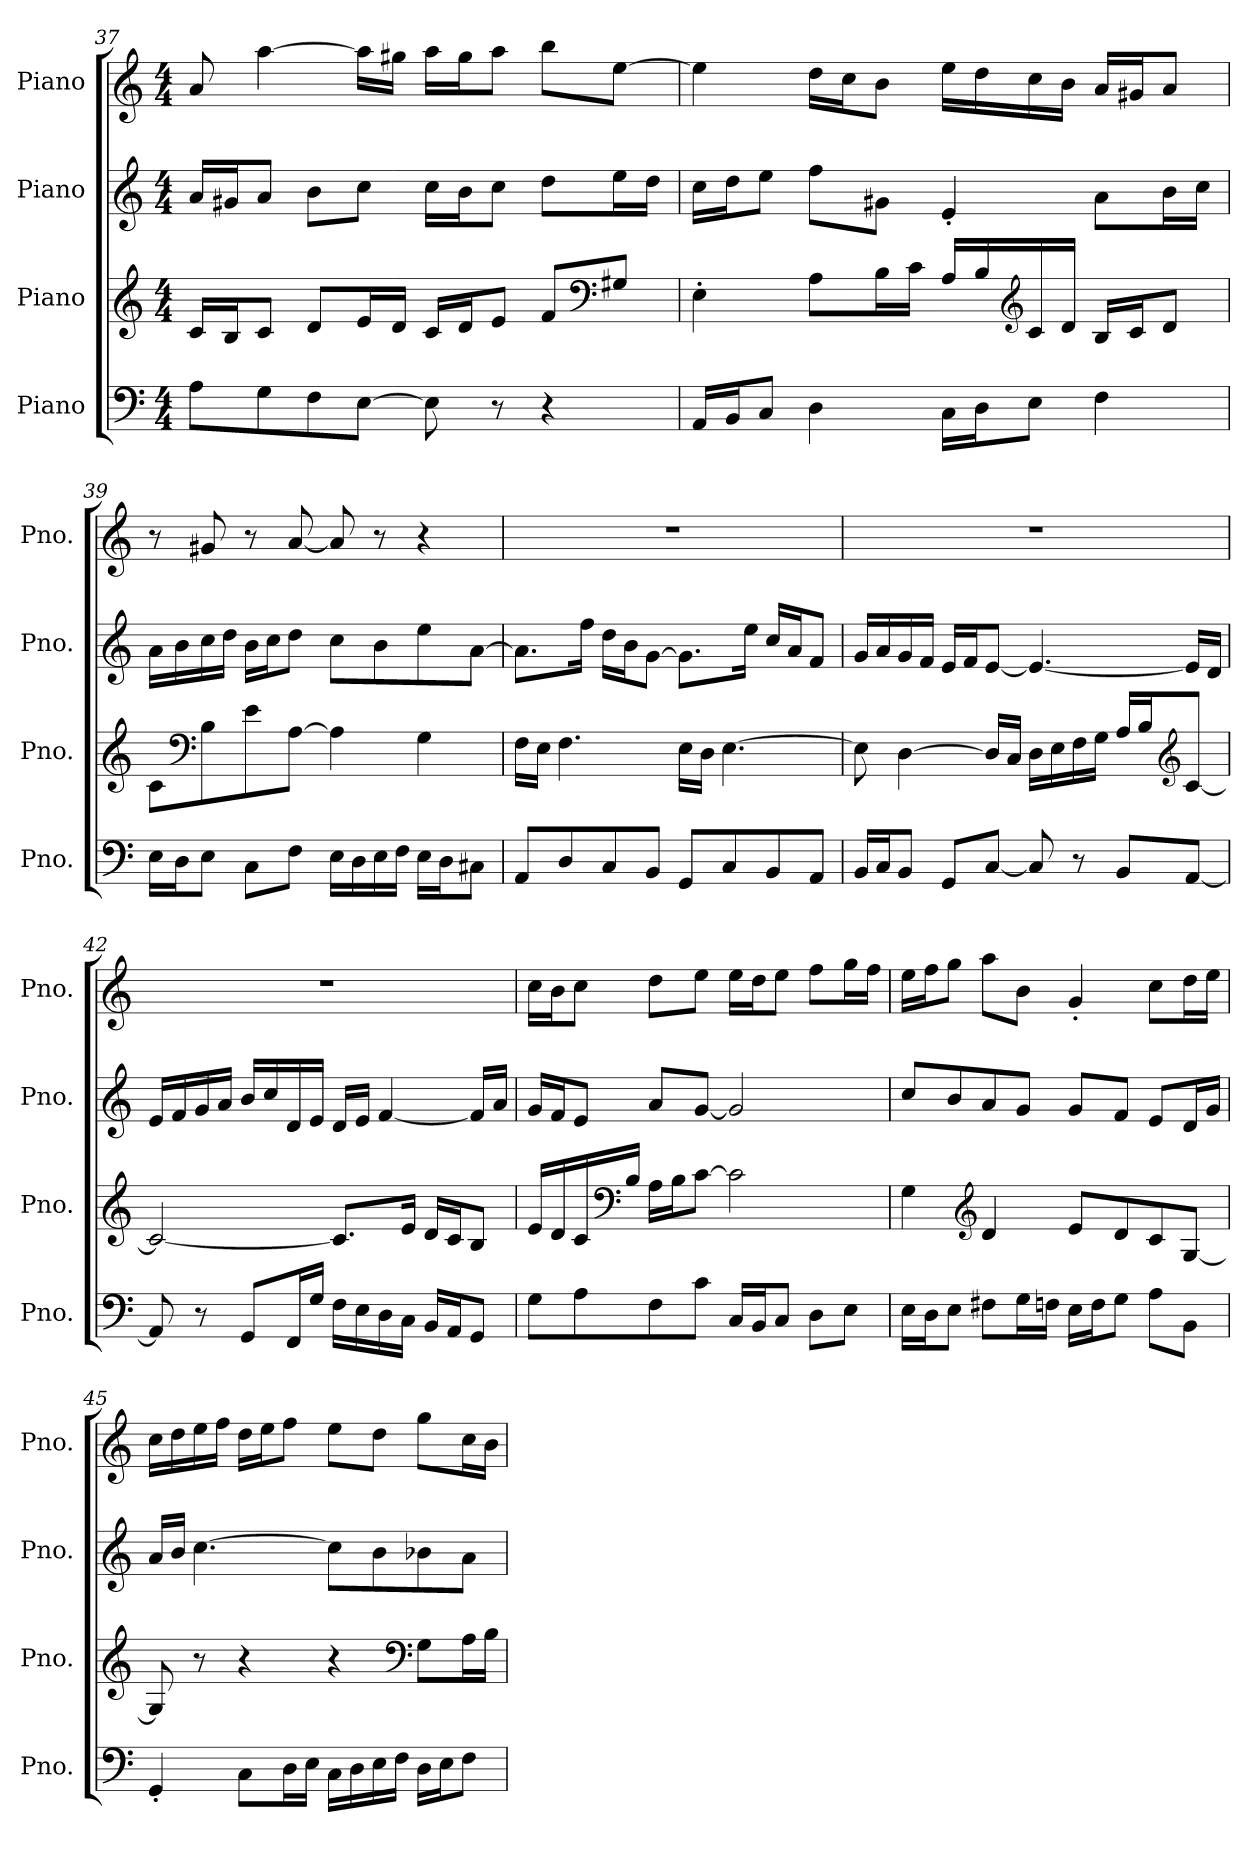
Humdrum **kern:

**kern	**kern	**kern	**kern
*part4	*part3	*part2	*part1
*staff4	*staff3	*staff2	*staff1
*I"Piano	*I"Piano	*I"Piano	*I"Piano
*I'Pno.	*I'Pno.	*I'Pno.	*I'Pno.
!!LO:PB:g=z
*clefF4	*clefG2	*clefG2	*clefG2
*k[]	*k[]	*k[]	*k[]
*M4/4	*M4/4	*M4/4	*M4/4
=37	=37	=37	=37
8Ai\L	16cj/LL	16aZ/LL	8aV/
.	16Bj/J	16g#XZ/J	.
8Gi\	8cj/J	8aZ/J	[4aaV\
8Fi\	8dj/L	8bZ\L	.
[8Ei\J	16ej/L	8ccZ\J	16aaV\LL]
.	16dj/JJ	.	16gg#XV\JJ
8Ei\]	16cj/LL	16ccZ\LL	16aaV\LL
.	16dj/J	16bZ\J	16gg#V\J
8r	8ej/J	8ccZ\J	8aaV\J
4r	8fj/L	8ddZ\L	8bbV\L
*	*clefF4	*	*
.	8G#Xj/J	16eeZ\L	[8eeV\J
.	.	16ddZ\JJ	.
=38	=38	=38	=38
16AAi/LL	4E'j\	16ccZ\LL	4eeV\]
16BBi/J	.	16ddZ\J	.
8Ci/J	.	8eeZ\J	.
4Di\	8Aj\L	8ffZ\L	16ddV\LL
.	.	.	16ccV\J
.	16Bj\L	8g#XZ\J	8bV\J
.	16cj\JJ	.	.
16Ci\LL	16Aj/LL	4e'Z/	16eeV\LL
16Di\J	16Bj/	.	16ddV\
*	*clefG2	*	*
8Ei\J	16cj/	.	16ccV\
.	16dj/JJ	.	16bV\JJ
4Fi\	16Bj/LL	8aZ\L	16aV/LL
.	16cj/J	.	16g#XV/J
.	8dj/J	16bZ\L	8aV/J
.	.	16ccZ\JJ	.
!!LO:LB:g=z
=39	=39	=39	=39
16Ei\LL	8cj\L	16aZ\LL	8r
16Di\J	.	16bZ\	.
*	*clefF4	*	*
8Ei\J	8Bj\	16ccZ\	8g#XV/
.	.	16ddZ\JJ	.
8Ci\L	8ej\	16bZ\LL	8r
.	.	16ccZ\J	.
8Fi\J	[8Aj\J	8ddZ\J	[8aV/
16Ei\LL	4Aj\]	8ccZ\L	8aV/]
16Di\	.	.	.
16Ei\	.	8bZ\	8r
16Fi\JJ	.	.	.
16Ei\LL	4Gj\	8eeZ\	4r
16Di\J	.	.	.
8C#Xi\J	.	[8aZ\J	.
=40	=40	=40	=40
8AAi/L	16Fj\LL	8.aZ\L]	1r
.	16Ej\JJ	.	.
8Di/	4.Fj\	.	.
.	.	16ffZ\Jk	.
8Ci/	.	16ddZ\LL	.
.	.	16bZ\J	.
8BBi/J	.	[8gZ\J	.
8GGi/L	16Ej\LL	8.gZ\L]	.
.	16Dj\JJ	.	.
8Ci/	[4.Ej\	.	.
.	.	16eeZ\Jk	.
8BBi/	.	16ccZ/LL	.
.	.	16aZ/J	.
8AAi/J	.	8fZ/J	.
=41	=41	=41	=41
16BBi/LL	8Ej\]	16gZ/LL	1r
16Ci/J	.	16aZ/	.
8BBi/J	[4Dj\	16gZ/	.
.	.	16fZ/JJ	.
8GGi/L	.	16eZ/LL	.
.	.	16fZ/J	.
[8Ci/J	16Dj/LL]	[8eZ/J	.
.	16Cj/JJ	.	.
8Ci/]	16Dj\LL	4.eZ/_	.
.	16Ej\	.	.
8r	16Fj\	.	.
.	16Gj\JJ	.	.
8BBi/L	16Aj/LL	.	.
.	16Bj/J	.	.
*	*clefG2	*	*
[8AAi/J	[8cj/J	16eZ/LL]	.
.	.	16dZ/JJ	.
!!LO:LB:g=z
=42	=42	=42	=42
8AAi/]	2cj/_	16eZ/LL	1r
.	.	16fZ/	.
8r	.	16gZ/	.
.	.	16aZ/JJ	.
8GGi/L	.	16bZ/LL	.
.	.	16ccZ/	.
16FFi/L	.	16dZ/	.
16Gi/JJ	.	16eZ/JJ	.
16Fi\LL	8.cj/L]	16dZ/LL	.
16Ei\	.	16eZ/JJ	.
16Di\	.	[4fZ/	.
16Ci\JJ	16ej/Jk	.	.
16BBi/LL	16dj/LL	.	.
16AAi/J	16cj/J	.	.
8GGi/J	8Bj/J	16fZ/LL]	.
.	.	16aZ/JJ	.
=43	=43	=43	=43
8Gi\L	16ej/LL	16gZ/LL	16ccV\LL
.	16dj/	16fZ/J	16bV\J
8Ai\	16cj/	8eZ/J	8ccV\J
*	*clefF4	*	*
.	16Bj/JJ	.	.
8Fi\	16Aj\LL	8aZ/L	8ddV\L
.	16Bj\J	.	.
8ci\J	[8cj\J	[8gZ/J	8eeV\J
16Ci/LL	2cj\]	2gZ/]	16eeV\LL
16BBi/J	.	.	16ddV\J
8Ci/J	.	.	8eeV\J
8Di\L	.	.	8ffV\L
8Ei\J	.	.	16ggV\L
.	.	.	16ffV\JJ
=44	=44	=44	=44
16Ei\LL	4Gj\	8ccZ/L	16eeV\LL
16Di\J	.	.	16ffV\J
8Ei\J	.	8bZ/	8ggV\J
*	*clefG2	*	*
8F#Xi\L	4dj/	8aZ/	8aaV\L
16Gi\L	.	8gZ/J	8bV\J
16Fni\JJ	.	.	.
16Ei\LL	8ej/L	8gZ/L	4g'V/
16Fi\J	.	.	.
8Gi\J	8dj/	8fZ/J	.
8Ai\L	8cj/	8eZ/L	8ccV\L
8BBi\J	[8Gj/J	16dZ/L	16ddV\L
.	.	16gZ/JJ	16eeV\JJ
!!LO:PB:g=z
=45	=45	=45	=45
4GG'i/	8Gj/]	16aZ/LL	16ccV\LL
.	.	16bZ/JJ	16ddV\
.	8r	[4.ccZ\	16eeV\
.	.	.	16ffV\JJ
8Ci\L	4r	.	16ddV\LL
.	.	.	16eeV\J
16Di\L	.	.	8ffV\J
16Ei\JJ	.	.	.
16Ci\LL	4r	8ccZ\L]	8eeV\L
16Di\	.	.	.
16Ei\	.	8bZ\	8ddV\J
16Fi\JJ	.	.	.
*	*clefF4	*	*
16Di\LL	8Gj\L	8b-XZ\	8ggV\L
16Ei\J	.	.	.
8Fi\J	16Aj\L	8aZ\J	16ccV\L
.	16Bj\JJ	.	16bV\JJ
=	=	=	=
*-	*-	*-	*-
